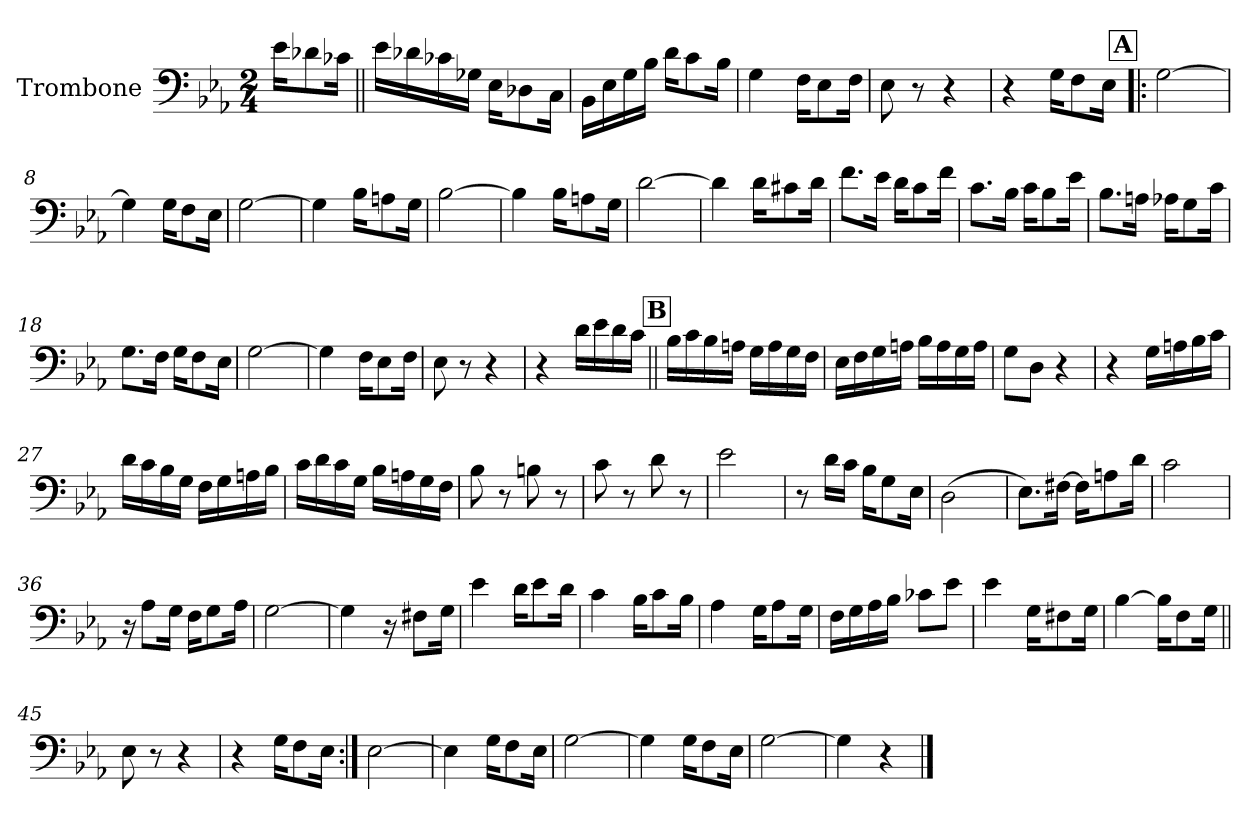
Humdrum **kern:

**kern
*part1
*staff1
*I"Trombone
*I'Tbn.
*clefF4
*k[b-e-a-]
*M2/4
*MM60
=1
16e-\KL
8d-X\
16c-X\Jk
=2||
16e-\LL
16d-X\
16c-X\
16G-X\JJ
16E-\KL
8D-X\
16C\Jk
=3
16BB-\LL
16E-\
16G\
16B-\JJ
16d\KL
8c\
16B-\Jk
=4
4G\
16F\KL
8E-\
16F\Jk
=5
8E-\
8r
4r
!!LO:LB:g=z
=6
4r
16G\KL
8F\
16E-\Jk
!!LO:REH:place=s1:a:B:fs=14:t=A
=7!|:
[2G\
=8
4G\]
16G\KL
8F\
16E-\Jk
=9
[2G\
=10
4G\]
16B-\KL
8An\
16G\Jk
=11
[2B-\
=12
4B-\]
16B-\KL
8An\
16G\Jk
=13
[2d\
!!LO:LB:g=z
=14
4d\]
16d\KL
8c#X\
16d\Jk
=15
8.f\L
16e-\Jk
16d\KL
8c\
16f\Jk
=16
8.c\L
16B-\Jk
16c\KL
8B-\
16e-\Jk
=17
8.B-\L
16An\Jk
16A-X\KL
8G\
16c\Jk
=18
8.G\L
16F\Jk
16G\KL
8F\
16E-\Jk
=19
[2G\
!!LO:LB:g=z
=20
4G\]
16F\KL
8E-\
16F\Jk
=21
8E-\
8r
4r
=22
4r
16d\LL
16e-\
16d\
16c\JJ
!!LO:REH:place=s1:a:B:fs=14:t=B
=23||
16B-\LL
16c\
16B-\
16An\JJ
16G\LL
16A\
16G\
16F\JJ
=24
16E-\LL
16F\
16G\
16An\JJ
16B-\LL
16A\
16G\
16A\JJ
=25
8G\L
8D\J
4r
!!LO:LB:g=z
=26
4r
16G\LL
16An\
16B-\
16c\JJ
=27
16d\LL
16c\
16B-\
16G\JJ
16F\LL
16G\
16An\
16B-\JJ
=28
16c\LL
16d\
16c\
16G\JJ
16B-\LL
16An\
16G\
16F\JJ
=29
8B-\
8r
8Bn\
8r
=30
8c\
8r
8d\
8r
=31
2e-\
!!LO:LB:g=z
=32
8r
16d\LL
16c\JJ
16B-\KL
8G\
16E-\Jk
=33
(2D\
=34
8.E-\L)
[16F#X\Jk
16F#\KL]
8An\
16d\Jk
=35
2c\
=36
16r
8A-\L
16G\Jk
16F\KL
8G\
16A-\Jk
=37
[2G\
=38
4G\]
16r
8F#X\L
16G\Jk
!!LO:LB:g=z
=39
4e-\
16d\KL
8e-\
16d\Jk
=40
4c\
16B-\KL
8c\
16B-\Jk
=41
4A-\
16G\KL
8A-\
16G\Jk
=42
16F\LL
16G\
16A-\
16B-\JJ
8c-X\L
8e-\J
=43
4e-\
16G\KL
8F#X\
16G\Jk
=44
[4B-\
16B-\KL]
8F\
16G\Jk
!!LO:LB:g=z
=45||
8E-\
8r
4r
=46
4r
16G\KL
8F\
16E-\Jk
=47:|!
[2E-\
=48
4E-\]
16G\KL
8F\
16E-\Jk
=49
[2G\
=50
4G\]
16G\KL
8F\
16E-\Jk
=51
[2G\
=52
4G\]
4r
==
*-
